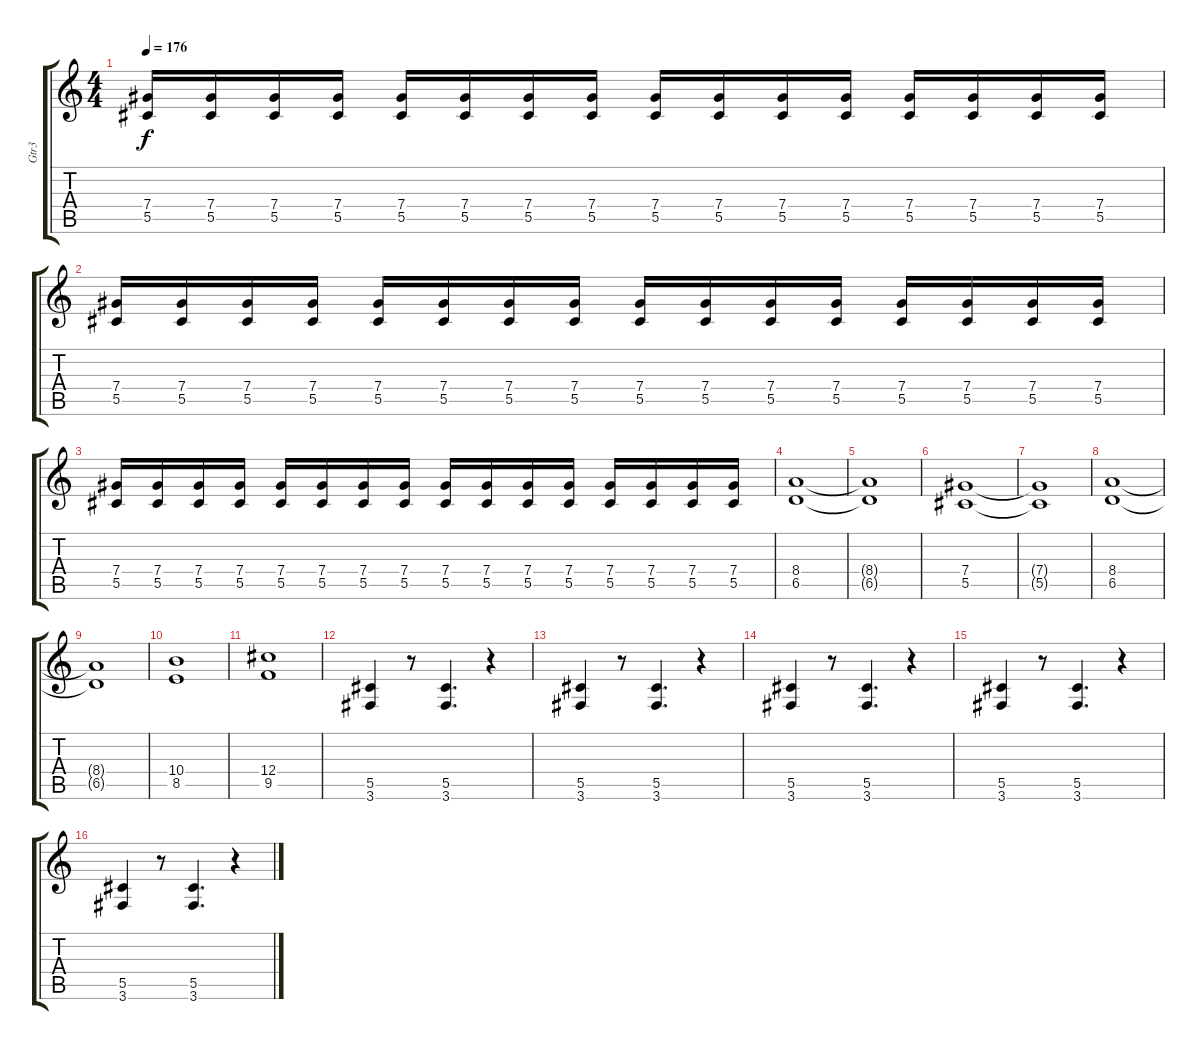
\track ("Gtr3" "Gtr3") {instrument overdrivenguitar}
\staff {score tabs}
\tuning (Eb4 Bb3 Gb3 Db3 Ab2 Eb2) {hide}
\ts (4 4)
\tempo 176
\clef g2
\ks c
(7.4 5.5).16{dy f} (7.4 5.5).16 (7.4 5.5).16 (7.4 5.5).16 (7.4 5.5).16 (7.4 5.5).16 (7.4 5.5).16 (7.4 5.5).16 (7.4 5.5).16 (7.4 5.5).16 (7.4 5.5).16 (7.4 5.5).16 (7.4 5.5).16 (7.4 5.5).16 (7.4 5.5).16 (7.4 5.5).16 |
(7.4 5.5).16 (7.4 5.5).16 (7.4 5.5).16 (7.4 5.5).16 (7.4 5.5).16 (7.4 5.5).16 (7.4 5.5).16 (7.4 5.5).16 (7.4 5.5).16 (7.4 5.5).16 (7.4 5.5).16 (7.4 5.5).16 (7.4 5.5).16 (7.4 5.5).16 (7.4 5.5).16 (7.4 5.5).16 |
(7.4 5.5).16 (7.4 5.5).16 (7.4 5.5).16 (7.4 5.5).16 (7.4 5.5).16 (7.4 5.5).16 (7.4 5.5).16 (7.4 5.5).16 (7.4 5.5).16 (7.4 5.5).16 (7.4 5.5).16 (7.4 5.5).16 (7.4 5.5).16 (7.4 5.5).16 (7.4 5.5).16 (7.4 5.5).16 |
(8.4 6.5).1 |
(8.4{t} 6.5{t}).1 |
(7.4 5.5).1 |
(7.4{t} 5.5{t}).1 |
(8.4 6.5).1 |
(8.4{t} 6.5{t}).1 |
(10.4 8.5).1 |
(12.4 9.5).1 |
(5.5 3.6).4 r.8 (5.5 3.6).4{d} r.4 |
(5.5 3.6).4 r.8 (5.5 3.6).4{d} r.4 |
(5.5 3.6).4 r.8 (5.5 3.6).4{d} r.4 |
(5.5 3.6).4 r.8 (5.5 3.6).4{d} r.4 |
(5.5 3.6).4 r.8 (5.5 3.6).4{d} r.4
